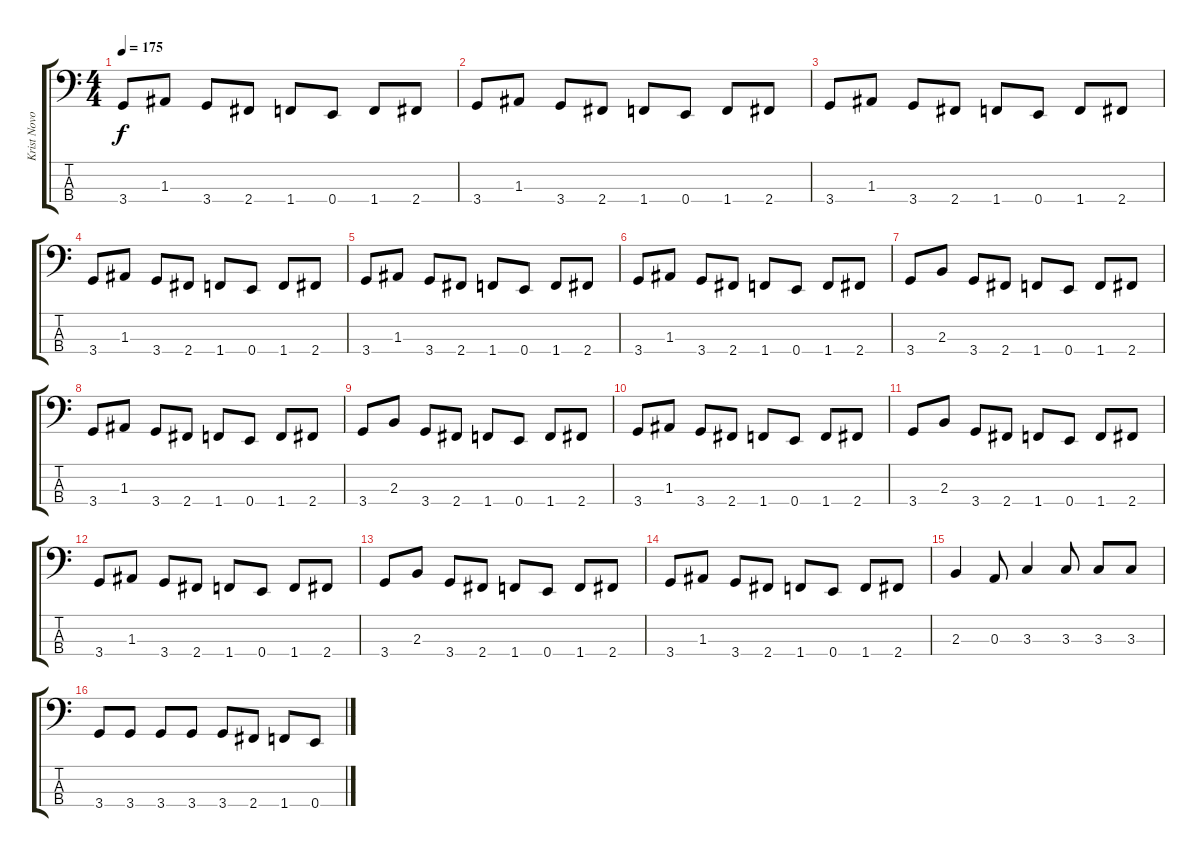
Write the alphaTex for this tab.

\track ("Krist Novoselic" "Krist Novo") {instrument electricbasspick}
\staff {score tabs}
\tuning (G2 D2 A1 E1) {hide}
\ts (4 4)
\tempo 175
\clef f4
\ks c
3.4.8{dy f} 1.3.8 3.4.8 2.4.8 1.4.8 0.4.8 1.4.8 2.4.8 |
3.4.8 1.3.8 3.4.8 2.4.8 1.4.8 0.4.8 1.4.8 2.4.8 |
3.4.8 1.3.8 3.4.8 2.4.8 1.4.8 0.4.8 1.4.8 2.4.8 |
3.4.8 1.3.8 3.4.8 2.4.8 1.4.8 0.4.8 1.4.8 2.4.8 |
3.4.8 1.3.8 3.4.8 2.4.8 1.4.8 0.4.8 1.4.8 2.4.8 |
3.4.8 1.3.8 3.4.8 2.4.8 1.4.8 0.4.8 1.4.8 2.4.8 |
3.4.8 2.3.8 3.4.8 2.4.8 1.4.8 0.4.8 1.4.8 2.4.8 |
3.4.8 1.3.8 3.4.8 2.4.8 1.4.8 0.4.8 1.4.8 2.4.8 |
3.4.8 2.3.8 3.4.8 2.4.8 1.4.8 0.4.8 1.4.8 2.4.8 |
3.4.8 1.3.8 3.4.8 2.4.8 1.4.8 0.4.8 1.4.8 2.4.8 |
3.4.8 2.3.8 3.4.8 2.4.8 1.4.8 0.4.8 1.4.8 2.4.8 |
3.4.8 1.3.8 3.4.8 2.4.8 1.4.8 0.4.8 1.4.8 2.4.8 |
3.4.8 2.3.8 3.4.8 2.4.8 1.4.8 0.4.8 1.4.8 2.4.8 |
3.4.8 1.3.8 3.4.8 2.4.8 1.4.8 0.4.8 1.4.8 2.4.8 |
2.3.4 0.3.8 3.3.4 3.3.8 3.3.8 3.3.8 |
3.4.8 3.4.8 3.4.8 3.4.8 3.4.8 2.4.8 1.4.8 0.4.8
